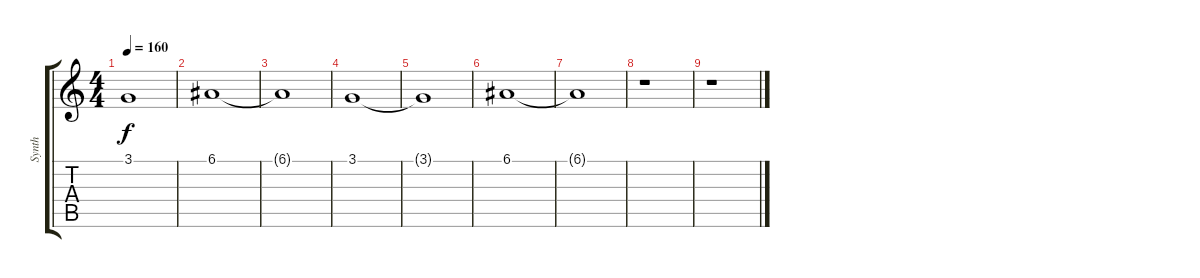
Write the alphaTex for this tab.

\track ("Synth" "Synth") {instrument lead6voice}
\staff {score tabs}
\tuning (E4 B3 G3 D3 A2 E2) {hide}
\ts (4 4)
\tempo 160
\clef g2
\ks c
3.1{t}.1{dy f} |
6.1.1{volume 12 instrument rockorgan} |
6.1{t}.1 |
3.1.1{volume 12 instrument rockorgan} |
3.1{t}.1 |
6.1.1{volume 12 instrument rockorgan} |
6.1{t}.1 |
r.1 |
r.1
